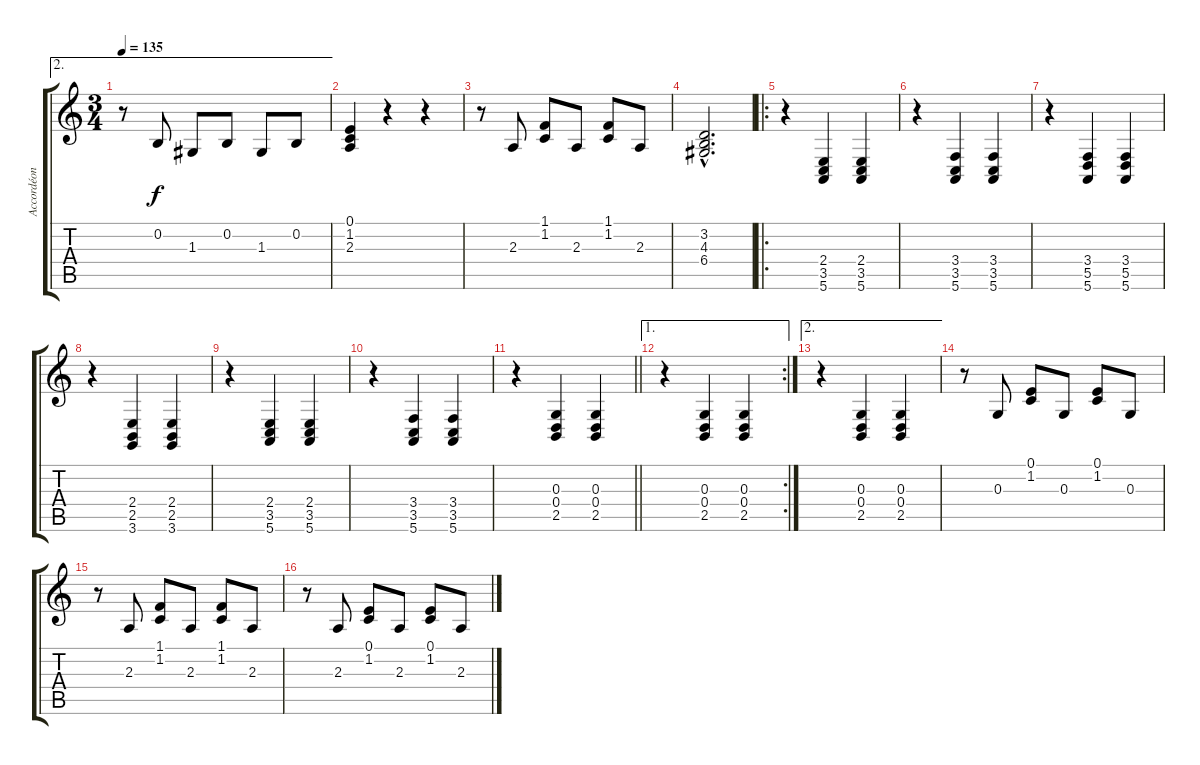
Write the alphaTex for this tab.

\track ("Accordéon" "Accordéon") {instrument accordion}
\staff {score tabs}
\tuning (E4 B3 G3 D3 A2 E2) {hide}
\ae 2
\ts (3 4)
\tempo 135
\clef g2
\ks c
r.8{dy f} 0.2.8 1.3.8 0.2.8 1.3.8 0.2.8 |
(0.1 1.2 2.3).4 r.4 r.4 |
r.8 2.3.8 (1.1 1.2).8 2.3.8 (1.1 1.2).8 2.3.8 |
(3.2{hac} 4.3{hac} 6.4{hac}).2{d} |
\ro
r.4 (2.4 3.5 5.6).4 (2.4 3.5 5.6).4 |
r.4 (3.4 3.5 5.6).4 (3.4 3.5 5.6).4 |
r.4 (3.4 5.5 5.6).4 (3.4 5.5 5.6).4 |
r.4 (2.4 2.5 3.6).4 (2.4 2.5 3.6).4 |
r.4 (2.4 3.5 5.6).4 (2.4 3.5 5.6).4 |
r.4 (3.4 3.5 5.6).4 (3.4 3.5 5.6).4 |
\barLineRight lightlight
r.4 (0.3 0.4 2.5).4 (0.3 0.4 2.5).4 |
\ae 1
\rc 2
r.4 (0.3 0.4 2.5).4 (0.3 0.4 2.5).4 |
\ae 2
r.4 (0.3 0.4 2.5).4 (0.3 0.4 2.5).4 |
r.8 0.3.8 (0.1 1.2).8 0.3.8 (0.1 1.2).8 0.3.8 |
r.8 2.3.8 (1.1 1.2).8 2.3.8 (1.1 1.2).8 2.3.8 |
r.8 2.3.8 (0.1 1.2).8 2.3.8 (0.1 1.2).8 2.3.8
